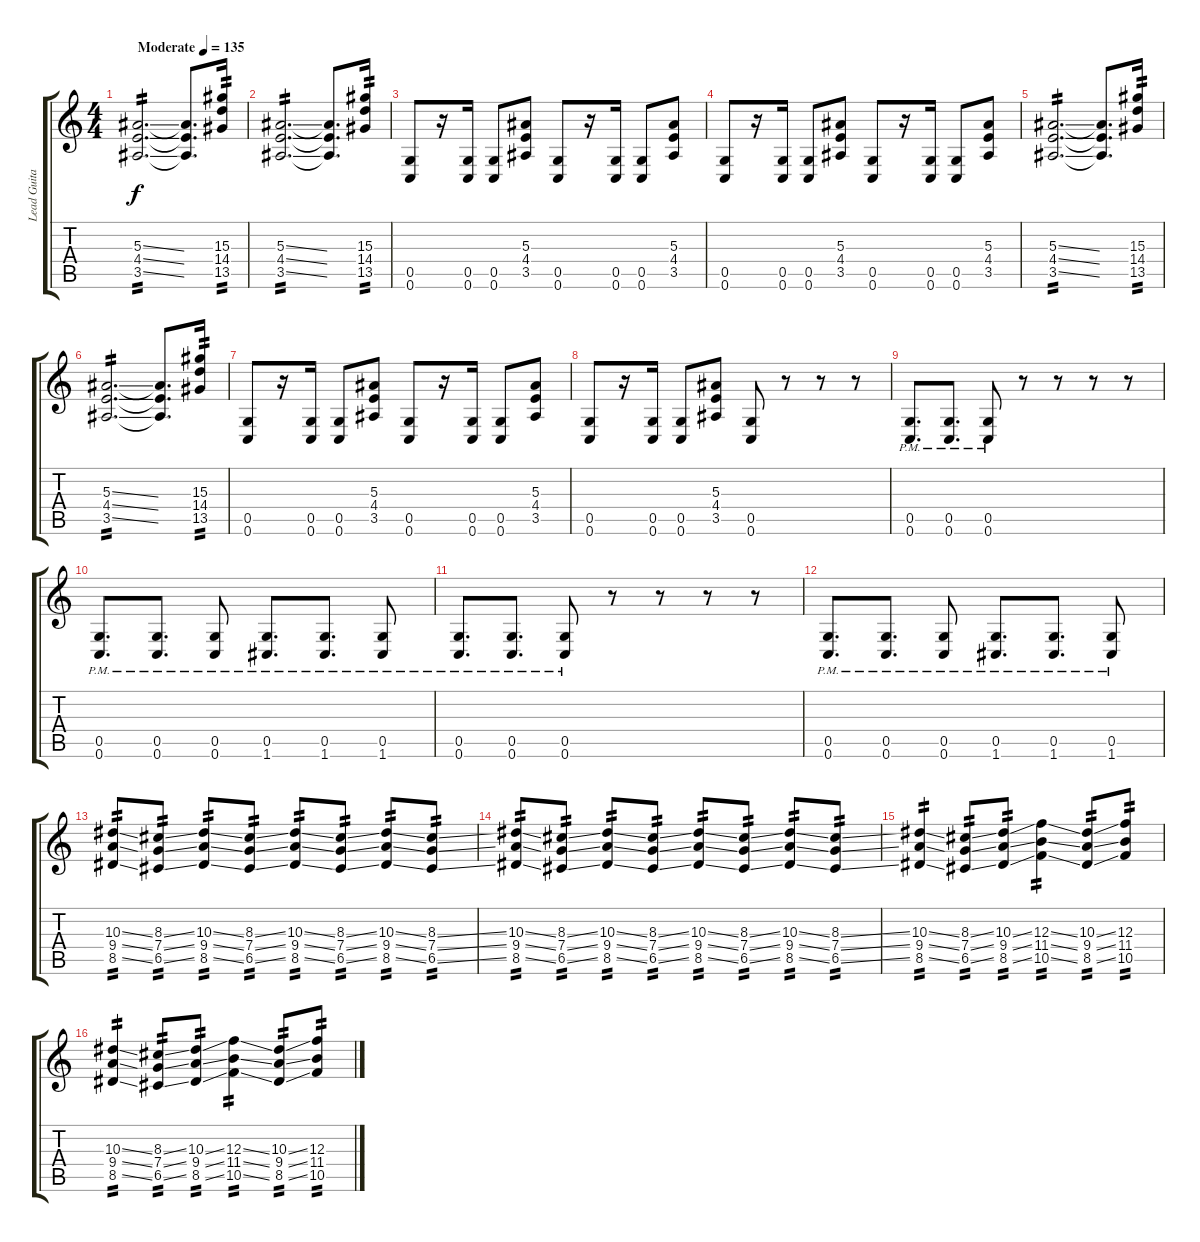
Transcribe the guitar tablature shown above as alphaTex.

\track ("Lead Guitar" "Lead Guita") {instrument distortionguitar}
\staff {score tabs}
\tuning (D4 A3 F3 C3 G2 C2) {hide}
\ts (4 4)
\tempo (135 "Moderate")
\clef g2
\ks c
(5.3{ss} 4.4{ss} 3.5{ss}).2{d tp 2 dy f instrument distortionguitar} (5.3{t} 4.4{t} 3.5{t}).8{d} (15.3 14.4 13.5).16{tp 2} |
(5.3{ss} 4.4{ss} 3.5{ss}).2{d tp 2} (5.3{t} 4.4{t} 3.5{t}).8{d} (15.3 14.4 13.5).16{tp 2} |
(0.5 0.6).8 r.16 (0.5 0.6).16 (0.5 0.6).8 (5.3 4.4 3.5).8 (0.5 0.6).8 r.16 (0.5 0.6).16 (0.5 0.6).8 (5.3 4.4 3.5).8 |
(0.5 0.6).8 r.16 (0.5 0.6).16 (0.5 0.6).8 (5.3 4.4 3.5).8 (0.5 0.6).8 r.16 (0.5 0.6).16 (0.5 0.6).8 (5.3 4.4 3.5).8 |
(5.3{ss} 4.4{ss} 3.5{ss}).2{d tp 2} (5.3{t} 4.4{t} 3.5{t}).8{d} (15.3 14.4 13.5).16{tp 2} |
(5.3{ss} 4.4{ss} 3.5{ss}).2{d tp 2} (5.3{t} 4.4{t} 3.5{t}).8{d} (15.3 14.4 13.5).16{tp 2} |
(0.5 0.6).8 r.16 (0.5 0.6).16 (0.5 0.6).8 (5.3 4.4 3.5).8 (0.5 0.6).8 r.16 (0.5 0.6).16 (0.5 0.6).8 (5.3 4.4 3.5).8 |
(0.5 0.6).8 r.16 (0.5 0.6).16 (0.5 0.6).8 (5.3 4.4 3.5).8 (0.5 0.6).8 r.8 r.8 r.8 |
(0.5{pm} 0.6{pm}).8{d} (0.5{pm} 0.6{pm}).8{d} (0.5{pm} 0.6{pm}).8 r.8 r.8 r.8 r.8 |
(0.5{pm} 0.6{pm}).8{d} (0.5{pm} 0.6{pm}).8{d} (0.5{pm} 0.6{pm}).8 (0.5{pm} 1.6{pm}).8{d} (0.5{pm} 1.6{pm}).8{d} (0.5{pm} 1.6{pm}).8 |
(0.5{pm} 0.6{pm}).8{d} (0.5{pm} 0.6{pm}).8{d} (0.5{pm} 0.6{pm}).8 r.8 r.8 r.8 r.8 |
(0.5{pm} 0.6{pm}).8{d} (0.5{pm} 0.6{pm}).8{d} (0.5{pm} 0.6{pm}).8 (0.5{pm} 1.6{pm}).8{d} (0.5{pm} 1.6{pm}).8{d} (0.5{pm} 1.6{pm}).8 |
(10.3{ss} 9.4{ss} 8.5{ss}).8{tp 2} (8.3{ss} 7.4{ss} 6.5{ss}).8{tp 2} (10.3{ss} 9.4{ss} 8.5{ss}).8{tp 2} (8.3{ss} 7.4{ss} 6.5{ss}).8{tp 2} (10.3{ss} 9.4{ss} 8.5{ss}).8{tp 2} (8.3{ss} 7.4{ss} 6.5{ss}).8{tp 2} (10.3{ss} 9.4{ss} 8.5{ss}).8{tp 2} (8.3{ss} 7.4{ss} 6.5{ss}).8{tp 2} |
(10.3{ss} 9.4{ss} 8.5{ss}).8{tp 2} (8.3{ss} 7.4{ss} 6.5{ss}).8{tp 2} (10.3{ss} 9.4{ss} 8.5{ss}).8{tp 2} (8.3{ss} 7.4{ss} 6.5{ss}).8{tp 2} (10.3{ss} 9.4{ss} 8.5{ss}).8{tp 2} (8.3{ss} 7.4{ss} 6.5{ss}).8{tp 2} (10.3{ss} 9.4{ss} 8.5{ss}).8{tp 2} (8.3{ss} 7.4{ss} 6.5{ss}).8{tp 2} |
(10.3{ss} 9.4{ss} 8.5{ss}).4{tp 2} (8.3{ss} 7.4{ss} 6.5{ss}).8{tp 2} (10.3{ss} 9.4{ss} 8.5{ss}).8{tp 2} (12.3{ss} 11.4{ss} 10.5{ss}).4{tp 2} (10.3{ss} 9.4{ss} 8.5{ss}).8{tp 2} (12.3 11.4 10.5).8{tp 2} |
(10.3{ss} 9.4{ss} 8.5{ss}).4{tp 2} (8.3{ss} 7.4{ss} 6.5{ss}).8{tp 2} (10.3{ss} 9.4{ss} 8.5{ss}).8{tp 2} (12.3{ss} 11.4{ss} 10.5{ss}).4{tp 2} (10.3{ss} 9.4{ss} 8.5{ss}).8{tp 2} (12.3 11.4 10.5).8{tp 2}
